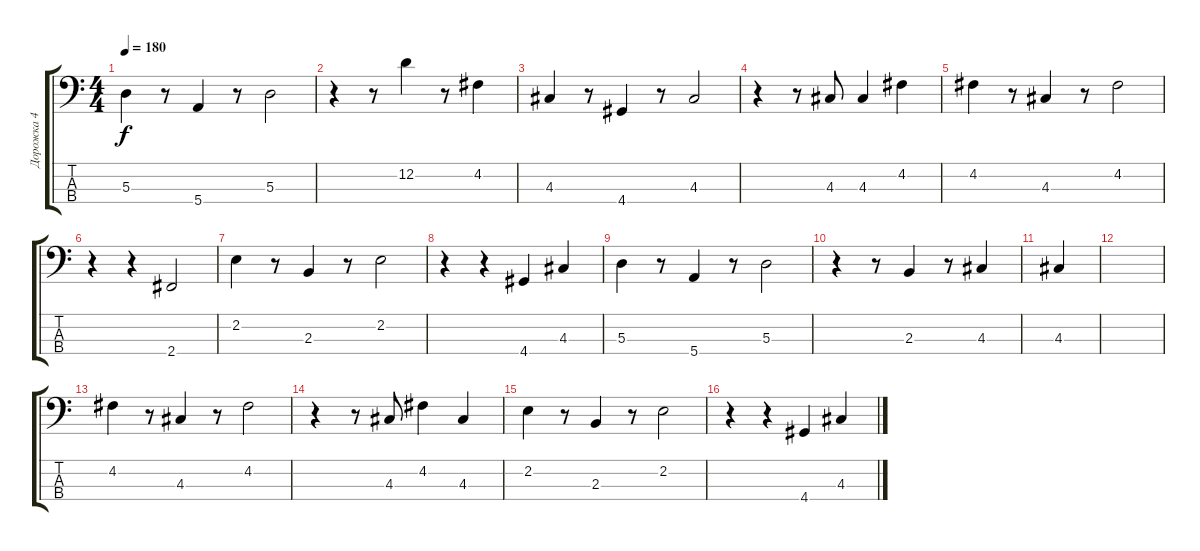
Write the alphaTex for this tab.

\track ("Дорожка 4" "Дорожка 4") {instrument electricbassfinger}
\staff {score tabs}
\tuning (G2 D2 A1 E1) {hide}
\ts (4 4)
\tempo 180
\clef f4
\ks c
5.3.4{dy f} r.8 5.4.4 r.8 5.3.2 |
r.4 r.8 12.2.4 r.8 4.2.4 |
4.3.4 r.8 4.4.4 r.8 4.3.2 |
r.4 r.8 4.3.8 4.3.4 4.2.4 |
4.2.4 r.8 4.3.4 r.8 4.2.2 |
r.4 r.4 2.4.2 |
2.2.4 r.8 2.3.4 r.8 2.2.2 |
r.4 r.4 4.4.4 4.3.4 |
5.3.4 r.8 5.4.4 r.8 5.3.2 |
r.4 r.8 2.3.4 r.8 4.3.4 |
4.3.4 |
|
4.2.4 r.8 4.3.4 r.8 4.2.2 |
r.4 r.8 4.3.8 4.2.4 4.3.4 |
2.2.4 r.8 2.3.4 r.8 2.2.2 |
r.4 r.4 4.4.4 4.3.4
